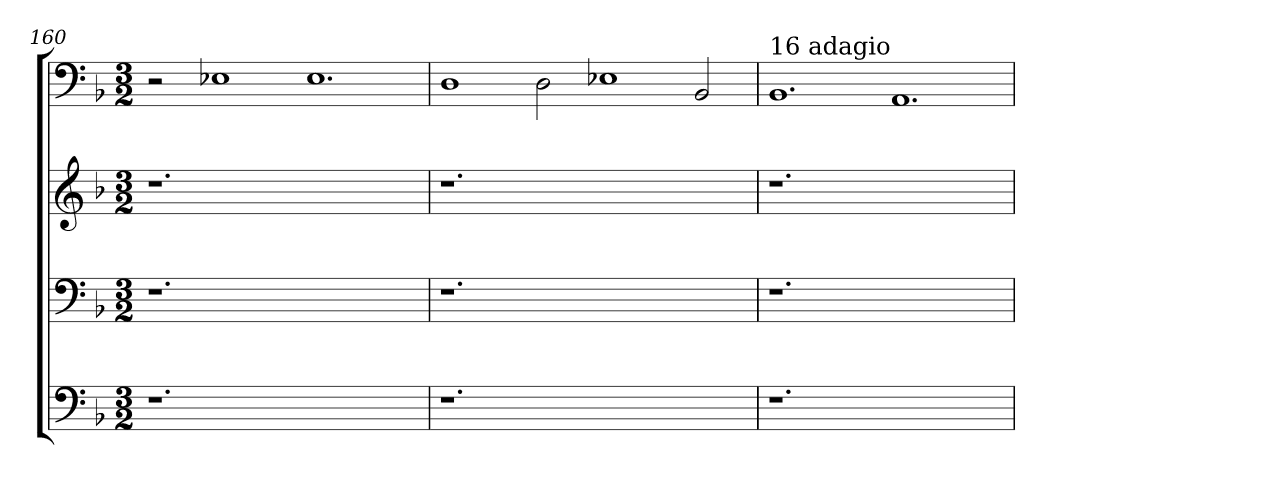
**kern	**kern	**kern	**kern
*part4	*part3	*part2	*part1
*staff4	*staff3	*staff2	*staff1
*clefF4	*clefF4	*clefG2	*clefF4
*k[b-]	*k[b-]	*k[b-]	*k[b-]
*F:	*F:	*F:	*F:
*M3/2	*M3/2	*M3/2	*M3/2
=160	=160	=160	=160
1.r	1.r	1.r	2r
.	.	.	1E-X
1.ryy	1.ryy	1.ryy	1.E-
=161	=161	=161	=161
1.r	1.r	1.r	1D
.	.	.	2D\
1.ryy	1.ryy	1.ryy	1E-X
.	.	.	2BB-/
!!LO:LB:g=z
=162	=162	=162	=162
!	!	!	!LO:TX:a:t=16 adagio
1.r	1.r	1.r	1.BB-
1.ryy	1.ryy	1.ryy	1.AA
=	=	=	=
*-	*-	*-	*-
